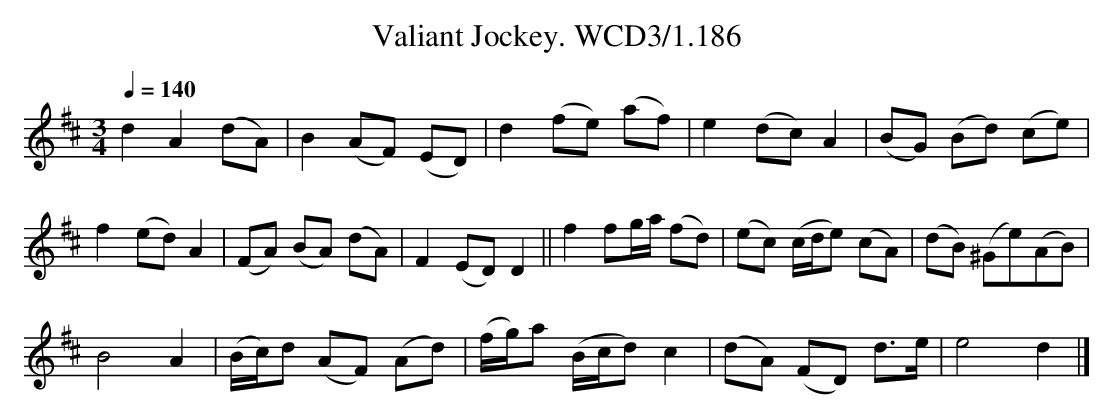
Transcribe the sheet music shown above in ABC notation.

X:1
T:Valiant Jockey. WCD3/1.186
M:3/4
L:1/8
Q:1/4=140
K:D
d2 A2 (dA)|B2 (AF) (ED)|d2(fe) (af)|e2(dc) A2|(BG) (Bd) (ce)|
f2 (ed) A2|(FA) (BA) (dA)|F2 (ED) D2||\
f2 fg/a/ (fd)|(ec) (c/d/e) (cA)|(dB) (^Ge)(AB)|
B4A2|(B/c/)d (AF) (Ad)|(f/g/)a (B/c/d) c2|(dA) (FD) d>e|e4d2|]
